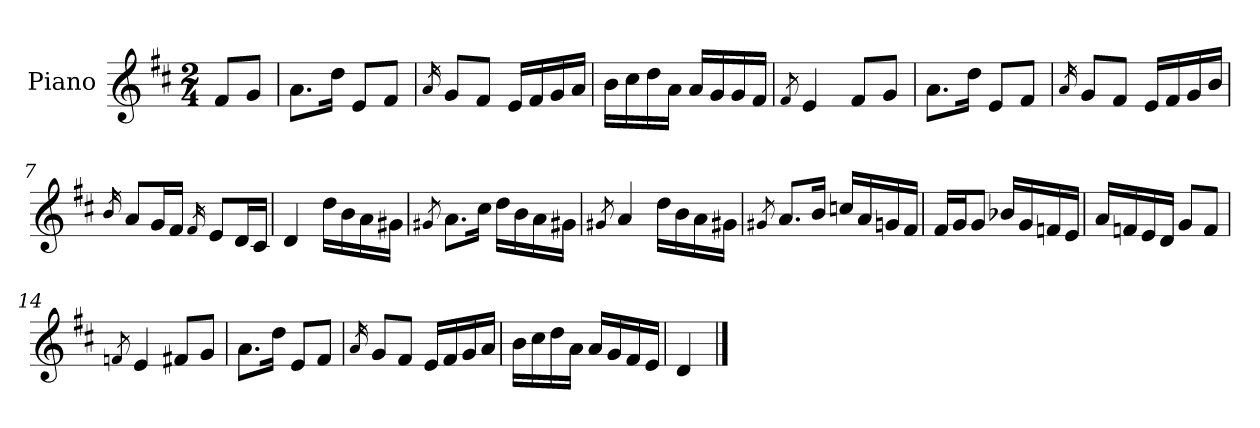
**kern
*part1
*staff1
*I"Piano
*I'Pno.
*clefG2
*k[f#c#]
*M2/4
=
8f#/L
8g/J
=1
8.a\L
16dd\Jk
8e/L
8f#/J
=2
16qa/
8g/L
8f#/J
16e/LL
16f#/
16g/
16a/JJ
=3
16b\LL
16cc#\
16dd\
16a\JJ
16a/LL
16g/
16g/
16f#/JJ
=4
8qf#/
4e/
8f#/L
8g/J
=5
8.a\L
16dd\Jk
8e/L
8f#/J
=6
16qa/
8g/L
8f#/J
16e/LL
16f#/
16g/
16b/JJ
=7
16qb/
8a/L
16g/L
16f#/JJ
16qf#/
8e/L
16d/L
16c#/JJ
=8
4d/
16dd\LL
16b\
16a\
16g#X\JJ
=9
8qg#X/
8.a\L
16cc#\Jk
16dd\LL
16b\
16a\
16g#\JJ
=10
8qg#X/
4a/
16dd\LL
16b\
16a\
16g#\JJ
=11
8qg#X/
8.a/L
16b/Jk
16ccn/LL
16a/
16gn/
16f#/JJ
=12
16f#/LL
16g/J
8g/J
16b-X/LL
16g/
16fn/
16e/JJ
=13
16a/LL
16fn/
16e/
16d/JJ
8g/L
8f/J
=14
8qfn/
4e/
8f#X/L
8g/J
=15
8.a\L
16dd\Jk
8e/L
8f#/J
=16
16qa/
8g/L
8f#/J
16e/LL
16f#/
16g/
16a/JJ
=17
16b\LL
16cc#\
16dd\
16a\JJ
16a/LL
16g/
16f#/
16e/JJ
=18
4d/
==
*-
